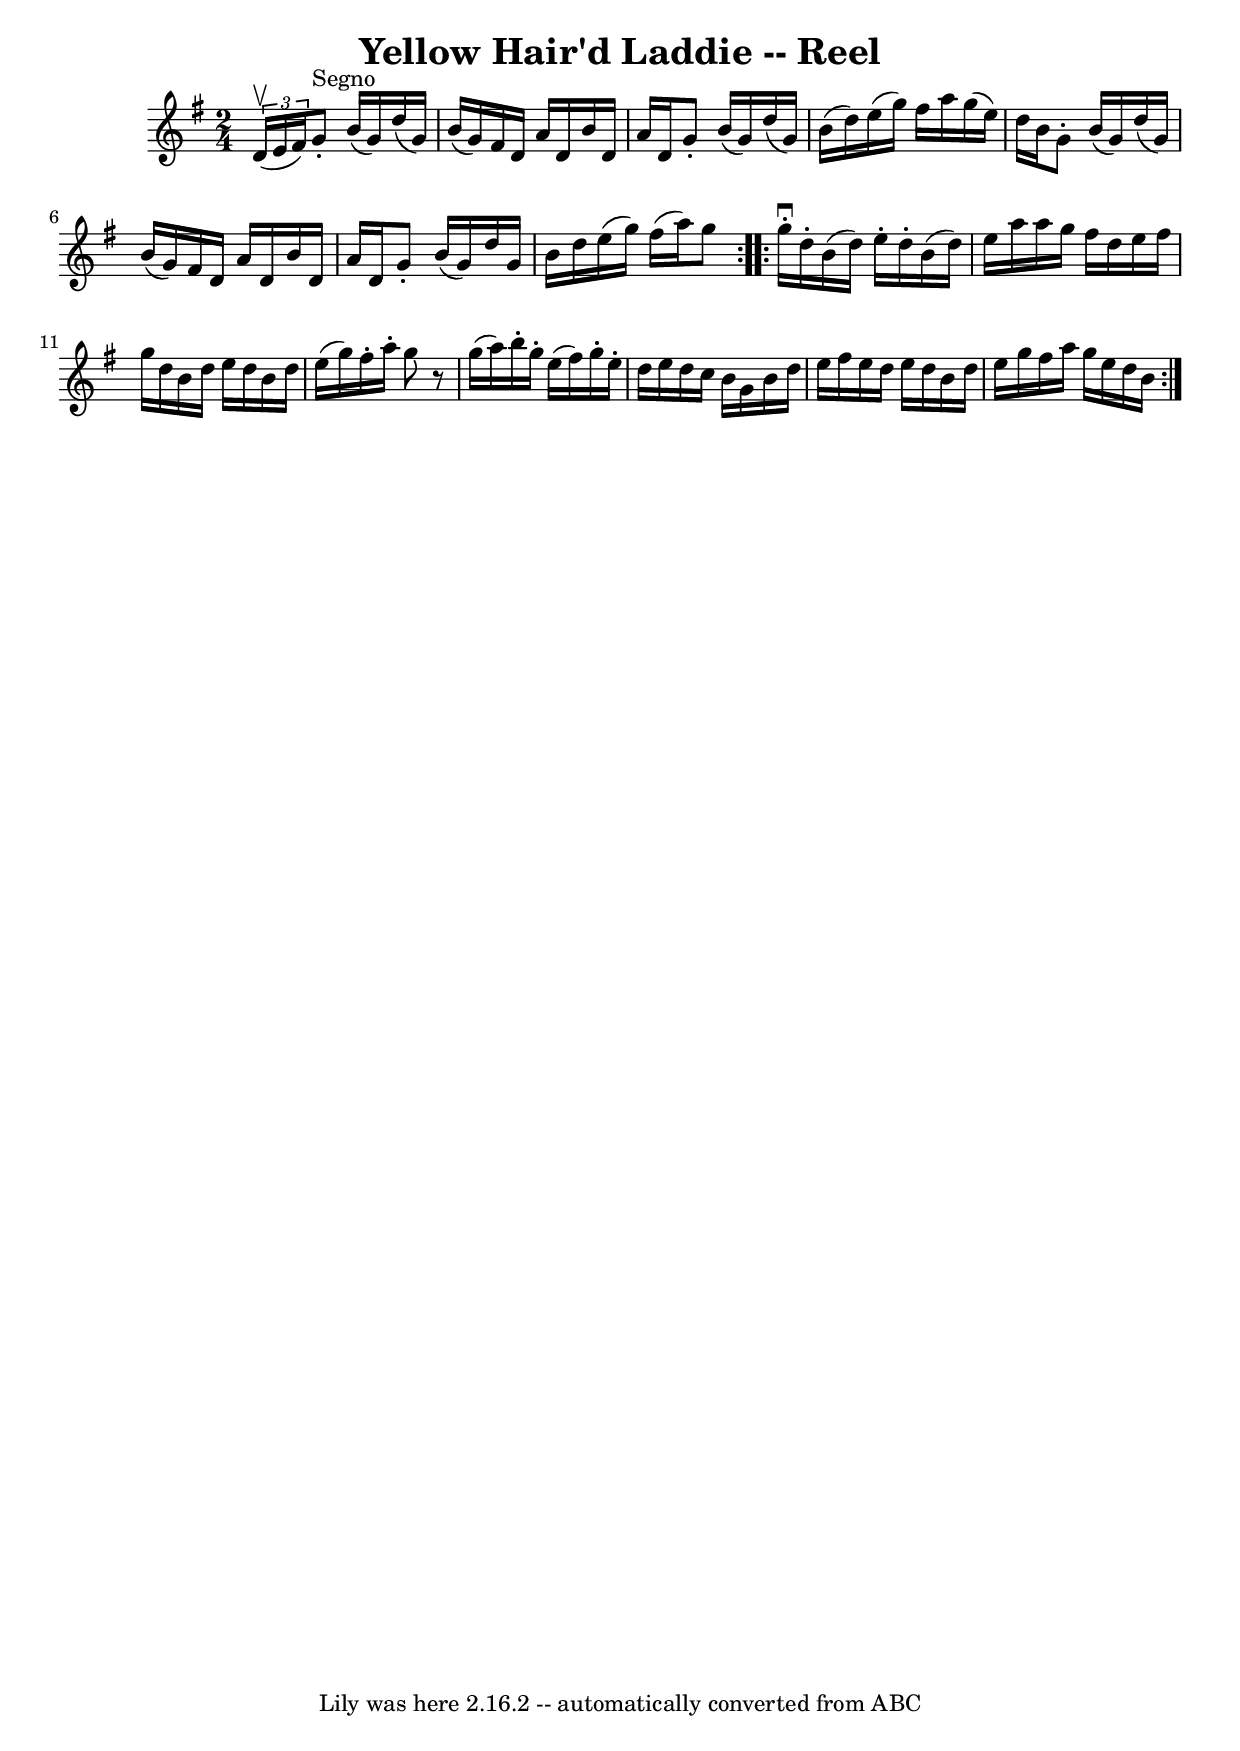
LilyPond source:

\version "2.16.2"
\include "Mammoth.ily"
\header {
  %% book = "Ryan's Mammoth Collection"
 crossRefNumber = "1"
 footnotes = "\\\\277\\\\AKA Five Mile Chase"
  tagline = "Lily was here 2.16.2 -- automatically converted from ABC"
  title = "Yellow Hair'd Laddie -- Reel"

}
voicedefault =  {



  \repeat volta 2 {

    \time 2/4 
    \key g \major
    \times 2/3 { d'16^\upbow(e'16 fis'16)  	       }     |
 g'8^"Segno"-. b'16 (g'16) d''16 (g'16) b'16 ( g'16)    |
 fis'16 d'16 a'16 d'16 b'16 d'16 a'16 d'16     |
 g'8-. b'16 (g'16) d''16 (g'16) b'16 ( d''16)    |
 e''16 (g''16) fis''16 a''16 g''16 ( e''16) d''16 b'16     |
 g'8-. b'16 (g'16) d''16 ( g'16) b'16 (g'16)    |
 fis'16 d'16 a'16 d'16 b'16 d'16 a'16 d'16     |
 g'8-. b'16 (g'16) d''16 g'16 b'16 d''16     |
 e''16 (g''16) fis''16 (a''16) g''8  
  }     
  \repeat volta 2 {
 g''16^\downbow-. d''16-. b'16 ( d''16) e''16-. d''16-. b'16 (d''16)    |
 e''16 a''16 a''16 g''16 fis''16 d''16 e''16 fis''16     |
 g''16 d''16 b'16 d''16 e''16 d''16 b'16 d''16     |
 e''16 (g''16) fis''16-. a''16-. g''8    r8    |
 g''16 (a''16) b''16-. g''16-. e''16 (fis''16) g''16-. e''16-.   |
 d''16 e''16 d''16 c''16 b'16 g'16 b'16 d''16     |
 e''16 fis''16 e''16 d''16 e''16 d''16 b'16 d''16     |
 e''16 g''16 fis''16 a''16 g''16    
 e''16 d''16 b'16      
  }   

}

\score{
  <<

    \context Staff="default"
    {
      \voicedefault 
      
    }

  >>
  \layout {
    
  }
  \midi {
  }

}
